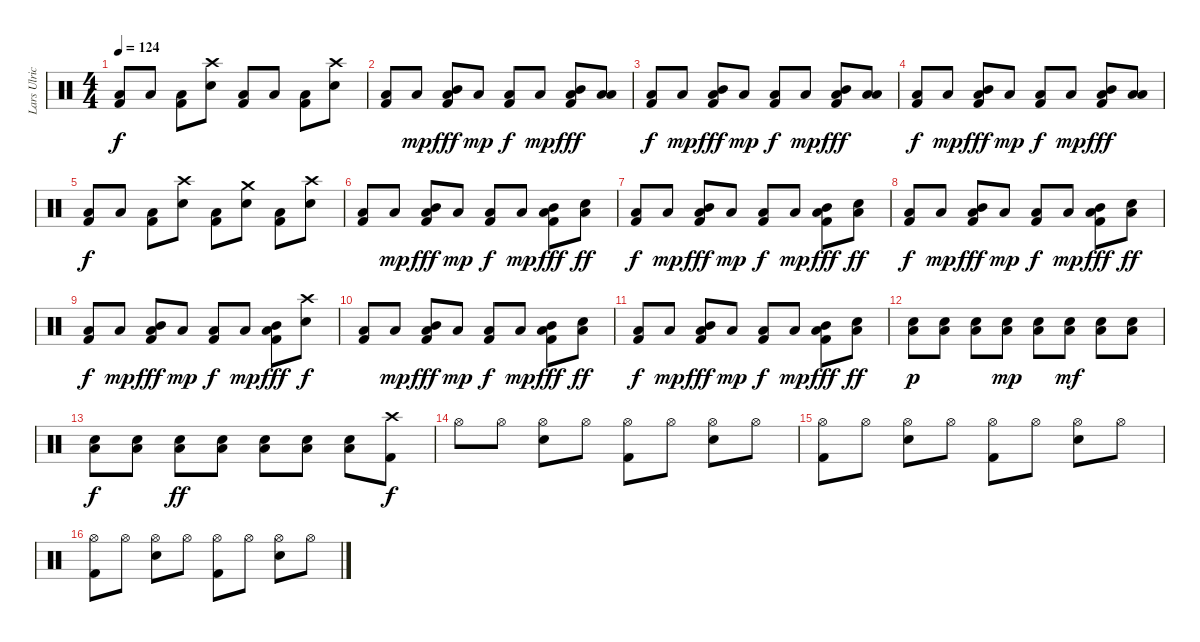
\track ("Lars Ulrich" "Lars Ulric") {instrument percussion}
\staff {score}
\articulation defaults
\ts (4 4)
\tempo 124
\clef neutral
\ks c
("Low Floor Tom (hit)" "Kick (hit) 2").8{dy f} "Low Floor Tom (hit)".8 ("Low Floor Tom (hit)" "Kick (hit) 2").8 ("Crash high (hit)" "Snare (hit) 2").8 ("Low Floor Tom (hit)" "Kick (hit) 2").8 "Low Floor Tom (hit)".8 ("Low Floor Tom (hit)" "Kick (hit) 2").8 ("Crash high (hit)" "Snare (hit) 2").8 |
("Low Floor Tom (hit)" "Kick (hit) 2").8 "Low Floor Tom (hit)".8{dy mp} ("Mid Tom (hit)" "Low Floor Tom (hit)" "Kick (hit) 2").8{dy fff} "Low Floor Tom (hit)".8{dy mp} ("Low Floor Tom (hit)" "Kick (hit) 2").8{dy f} "Low Floor Tom (hit)".8{dy mp} ("Mid Tom (hit)" "Low Floor Tom (hit)" "Kick (hit) 2").8{dy fff} ("Low Tom (hit)" "Low Floor Tom (hit)").8 |
("Low Floor Tom (hit)" "Kick (hit) 2").8{dy f} "Low Floor Tom (hit)".8{dy mp} ("Mid Tom (hit)" "Low Floor Tom (hit)" "Kick (hit) 2").8{dy fff} "Low Floor Tom (hit)".8{dy mp} ("Low Floor Tom (hit)" "Kick (hit) 2").8{dy f} "Low Floor Tom (hit)".8{dy mp} ("Mid Tom (hit)" "Low Floor Tom (hit)" "Kick (hit) 2").8{dy fff} ("Low Tom (hit)" "Low Floor Tom (hit)").8 |
("Low Floor Tom (hit)" "Kick (hit) 2").8{dy f} "Low Floor Tom (hit)".8{dy mp} ("Mid Tom (hit)" "Low Floor Tom (hit)" "Kick (hit) 2").8{dy fff} "Low Floor Tom (hit)".8{dy mp} ("Low Floor Tom (hit)" "Kick (hit) 2").8{dy f} "Low Floor Tom (hit)".8{dy mp} ("Mid Tom (hit)" "Low Floor Tom (hit)" "Kick (hit) 2").8{dy fff} ("Low Tom (hit)" "Low Floor Tom (hit)").8 |
("Low Floor Tom (hit)" "Kick (hit) 2").8{dy f} "Low Floor Tom (hit)".8 ("Low Floor Tom (hit)" "Kick (hit) 2").8 ("Crash high (hit)" "Snare (hit) 2").8 ("Low Floor Tom (hit)" "Kick (hit) 2").8 ("Crash medium (hit)" "Snare (hit) 2").8 ("Low Floor Tom (hit)" "Kick (hit) 2").8 ("Crash high (hit)" "Snare (hit) 2").8 |
("Low Floor Tom (hit)" "Kick (hit) 2").8 "Low Floor Tom (hit)".8{dy mp} ("Mid Tom (hit)" "Low Floor Tom (hit)" "Kick (hit) 2").8{dy fff} "Low Floor Tom (hit)".8{dy mp} ("Low Floor Tom (hit)" "Kick (hit) 2").8{dy f} "Low Floor Tom (hit)".8{dy mp} ("Mid Tom (hit)" "Low Floor Tom (hit)" "Kick (hit) 2").8{dy fff} ("Snare (hit) 2" "Low Floor Tom (hit)").8{dy ff} |
("Low Floor Tom (hit)" "Kick (hit) 2").8{dy f} "Low Floor Tom (hit)".8{dy mp} ("Mid Tom (hit)" "Low Floor Tom (hit)" "Kick (hit) 2").8{dy fff} "Low Floor Tom (hit)".8{dy mp} ("Low Floor Tom (hit)" "Kick (hit) 2").8{dy f} "Low Floor Tom (hit)".8{dy mp} ("Mid Tom (hit)" "Low Floor Tom (hit)" "Kick (hit) 2").8{dy fff} ("Snare (hit) 2" "Low Floor Tom (hit)").8{dy ff} |
("Low Floor Tom (hit)" "Kick (hit) 2").8{dy f} "Low Floor Tom (hit)".8{dy mp} ("Mid Tom (hit)" "Low Floor Tom (hit)" "Kick (hit) 2").8{dy fff} "Low Floor Tom (hit)".8{dy mp} ("Low Floor Tom (hit)" "Kick (hit) 2").8{dy f} "Low Floor Tom (hit)".8{dy mp} ("Mid Tom (hit)" "Low Floor Tom (hit)" "Kick (hit) 2").8{dy fff} ("Snare (hit) 2" "Low Floor Tom (hit)").8{dy ff} |
("Low Floor Tom (hit)" "Kick (hit) 2").8{dy f} "Low Floor Tom (hit)".8{dy mp} ("Mid Tom (hit)" "Low Floor Tom (hit)" "Kick (hit) 2").8{dy fff} "Low Floor Tom (hit)".8{dy mp} ("Low Floor Tom (hit)" "Kick (hit) 2").8{dy f} "Low Floor Tom (hit)".8{dy mp} ("Mid Tom (hit)" "Low Floor Tom (hit)" "Kick (hit) 2").8{dy fff} ("Crash high (hit)" "Snare (hit) 2").8{dy f} |
("Low Floor Tom (hit)" "Kick (hit) 2").8 "Low Floor Tom (hit)".8{dy mp} ("Mid Tom (hit)" "Low Floor Tom (hit)" "Kick (hit) 2").8{dy fff} "Low Floor Tom (hit)".8{dy mp} ("Low Floor Tom (hit)" "Kick (hit) 2").8{dy f} "Low Floor Tom (hit)".8{dy mp} ("Mid Tom (hit)" "Low Floor Tom (hit)" "Kick (hit) 2").8{dy fff} ("Snare (hit) 2" "Low Floor Tom (hit)").8{dy ff} |
("Low Floor Tom (hit)" "Kick (hit) 2").8{dy f} "Low Floor Tom (hit)".8{dy mp} ("Mid Tom (hit)" "Low Floor Tom (hit)" "Kick (hit) 2").8{dy fff} "Low Floor Tom (hit)".8{dy mp} ("Low Floor Tom (hit)" "Kick (hit) 2").8{dy f} "Low Floor Tom (hit)".8{dy mp} ("Mid Tom (hit)" "Low Floor Tom (hit)" "Kick (hit) 2").8{dy fff} ("Snare (hit) 2" "Low Floor Tom (hit)").8{dy ff} |
("Snare (hit) 2" "Low Floor Tom (hit)").8{dy p} ("Snare (hit) 2" "Low Floor Tom (hit)").8 ("Snare (hit) 2" "Low Floor Tom (hit)").8 ("Snare (hit) 2" "Low Floor Tom (hit)").8{dy mp} ("Snare (hit) 2" "Low Floor Tom (hit)").8 ("Snare (hit) 2" "Low Floor Tom (hit)").8{dy mf} ("Snare (hit) 2" "Low Floor Tom (hit)").8 ("Snare (hit) 2" "Low Floor Tom (hit)").8 |
("Snare (hit) 2" "Low Floor Tom (hit)").8{dy f} ("Snare (hit) 2" "Low Floor Tom (hit)").8 ("Snare (hit) 2" "Low Floor Tom (hit)").8{dy ff} ("Snare (hit) 2" "Low Floor Tom (hit)").8 ("Snare (hit) 2" "Low Floor Tom (hit)").8 ("Snare (hit) 2" "Low Floor Tom (hit)").8 ("Snare (hit) 2" "Low Floor Tom (hit)").8 ("Crash high (hit)" "Kick (hit) 2").8{dy f} |
"Hi-Hat (open)".8 "Hi-Hat (open)".8 ("Hi-Hat (open)" "Snare (hit) 2").8 "Hi-Hat (open)".8 ("Hi-Hat (open)" "Kick (hit) 2").8 "Hi-Hat (open)".8 ("Hi-Hat (open)" "Snare (hit) 2").8 "Hi-Hat (open)".8 |
("Hi-Hat (open)" "Kick (hit) 2").8 "Hi-Hat (open)".8 ("Hi-Hat (open)" "Snare (hit) 2").8 "Hi-Hat (open)".8 ("Hi-Hat (open)" "Kick (hit) 2").8 "Hi-Hat (open)".8 ("Hi-Hat (open)" "Snare (hit) 2").8 "Hi-Hat (open)".8 |
("Hi-Hat (open)" "Kick (hit) 2").8 "Hi-Hat (open)".8 ("Hi-Hat (open)" "Snare (hit) 2").8 "Hi-Hat (open)".8 ("Hi-Hat (open)" "Kick (hit) 2").8 "Hi-Hat (open)".8 ("Hi-Hat (open)" "Snare (hit) 2").8 "Hi-Hat (open)".8
